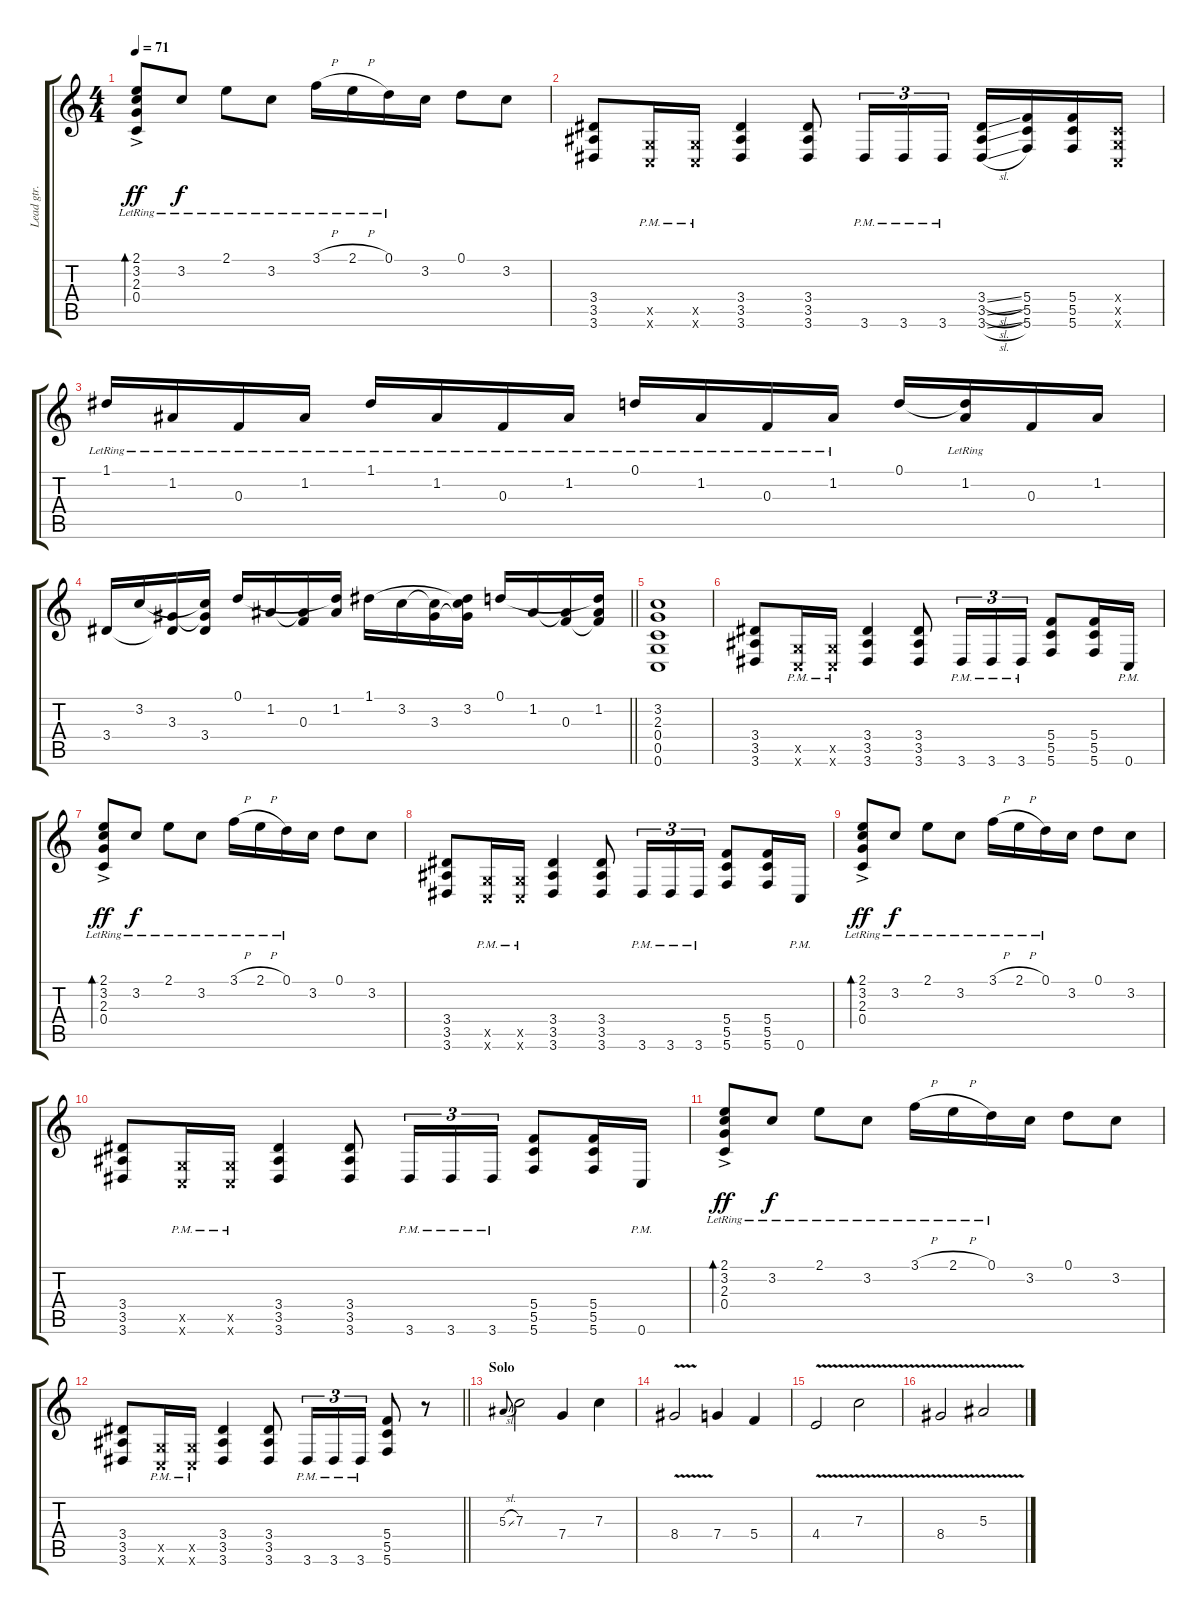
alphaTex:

\track ("Lead gtr." "Lead gtr.") {instrument distortionguitar}
\staff {score tabs}
\tuning (D4 A3 F3 C3 G2 C2) {hide}
\ts (4 4)
\tempo 71
\clef g2
\ks c
(2.1{ac lr} 3.2{lr} 2.3 0.4{lr}).8{bd 30 dy ff} 3.2{lr}.8{dy f} 2.1{lr}.8 3.2{lr}.8 3.1{h lr}.16 2.1{h lr}.16 0.1{lr}.16 3.2.16 0.1.8 3.2.8 |
(3.4 3.5 3.6).8 (0.5{x} 0.6{pm x}).16 (0.5{x} 0.6{pm x}).16 (3.4 3.5 3.6).4 (3.4 3.5 3.6).8 3.6{pm}.16{tu (3 2)} 3.6{pm}.16{tu (3 2)} 3.6{pm}.16{tu (3 2)} (3.4{sl} 3.5{sl} 3.6{sl}).16 (5.4 5.5 5.6).16 (5.4 5.5 5.6).16 (0.4{x} 0.5{x} 0.6{x}).16 |
1.1{lr}.16 1.2{lr}.16 0.3{lr}.16 1.2{lr}.16 1.1{lr}.16 1.2{lr}.16 0.3{lr}.16 1.2{lr}.16 0.1{lr}.16 1.2{lr}.16 0.3{lr}.16 1.2{lr}.16 0.1.16 (0.1{t} 1.2{lr}).16 0.3.16 1.2.16 |
\barLineRight lightlight
3.4.16 3.2.16 (3.3 3.4{t}).16 (3.2{t} 3.3{t} 3.4).16 0.1.16 1.2.16 (1.2{t} 0.3).16 (0.1{t} 1.2).16 1.1.16 3.2.16 (3.2{t} 3.3).16 (1.1{t} 3.2 3.3{t}).16 0.1.16 1.2.16 (1.2{t} 0.3).16 (0.1{t} 1.2 0.3{t}).16 |
(3.2 2.3 0.4 0.5 0.6).1 |
(3.4 3.5 3.6).8 (0.5{x} 0.6{pm x}).16 (0.5{x} 0.6{pm x}).16 (3.4 3.5 3.6).4 (3.4 3.5 3.6).8 3.6{pm}.16{tu (3 2)} 3.6{pm}.16{tu (3 2)} 3.6{pm}.16{tu (3 2)} (5.4 5.5 5.6).8 (5.4 5.5 5.6).16 0.6{pm}.16 |
(2.1{ac lr} 3.2{lr} 2.3 0.4{lr}).8{bd 30 dy ff} 3.2{lr}.8{dy f} 2.1{lr}.8 3.2{lr}.8 3.1{h lr}.16 2.1{h lr}.16 0.1{lr}.16 3.2.16 0.1.8 3.2.8 |
(3.4 3.5 3.6).8 (0.5{x} 0.6{pm x}).16 (0.5{x} 0.6{pm x}).16 (3.4 3.5 3.6).4 (3.4 3.5 3.6).8 3.6{pm}.16{tu (3 2)} 3.6{pm}.16{tu (3 2)} 3.6{pm}.16{tu (3 2)} (5.4 5.5 5.6).8 (5.4 5.5 5.6).16 0.6{pm}.16 |
(2.1{ac lr} 3.2{lr} 2.3 0.4{lr}).8{bd 30 dy ff} 3.2{lr}.8{dy f} 2.1{lr}.8 3.2{lr}.8 3.1{h lr}.16 2.1{h lr}.16 0.1{lr}.16 3.2.16 0.1.8 3.2.8 |
(3.4 3.5 3.6).8 (0.5{x} 0.6{pm x}).16 (0.5{x} 0.6{pm x}).16 (3.4 3.5 3.6).4 (3.4 3.5 3.6).8 3.6{pm}.16{tu (3 2)} 3.6{pm}.16{tu (3 2)} 3.6{pm}.16{tu (3 2)} (5.4 5.5 5.6).8 (5.4 5.5 5.6).16 0.6{pm}.16 |
(2.1{ac lr} 3.2{lr} 2.3 0.4{lr}).8{bd 30 dy ff} 3.2{lr}.8{dy f} 2.1{lr}.8 3.2{lr}.8 3.1{h lr}.16 2.1{h lr}.16 0.1{lr}.16 3.2.16 0.1.8 3.2.8 |
\barLineRight lightlight
(3.4 3.5 3.6).8 (0.5{x} 0.6{pm x}).16 (0.5{x} 0.6{pm x}).16 (3.4 3.5 3.6).4 (3.4 3.5 3.6).8 3.6{pm}.16{tu (3 2)} 3.6{pm}.16{tu (3 2)} 3.6{pm}.16{tu (3 2)} (5.4 5.5 5.6).8 r.8 |
\section ("" "Solo")
5.3{sl}.8{gr onbeat} 7.3.2{volume 14} 7.4.4 7.3.4 |
8.4{v}.2 7.4.4 5.4.4 |
4.4{v}.2 7.3{v}.2 |
8.4{v}.2 5.3{v}.2
